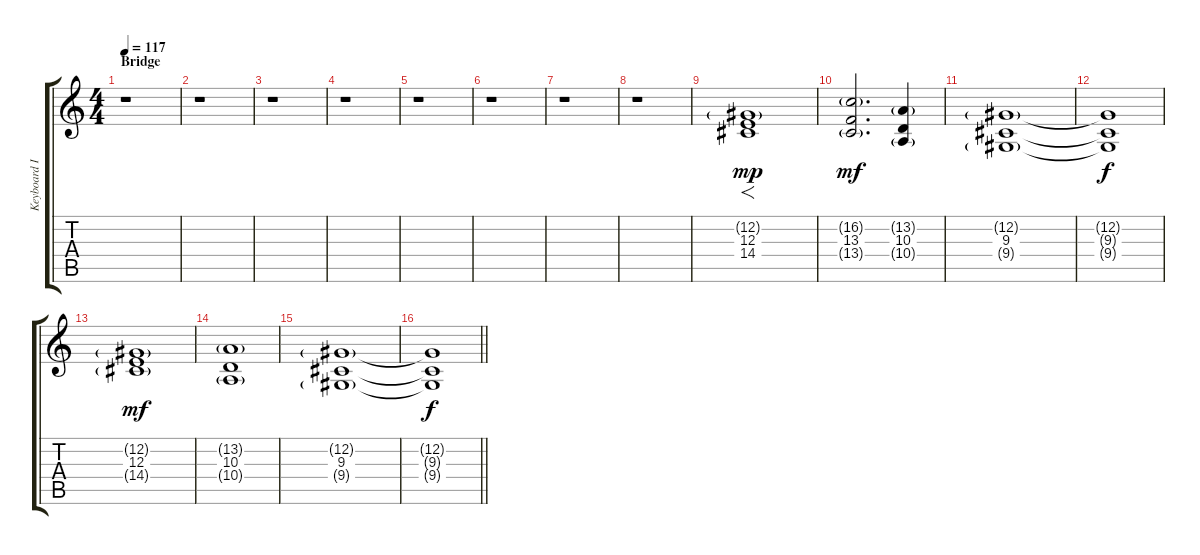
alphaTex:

\track ("Keyboard III" "Keyboard I") {instrument choiraahs}
\staff {score tabs}
\tuning (Db4 Ab3 E3 B2 Gb2 Db2) {hide}
\ts (4 4)
\section ("" "Bridge ")
\tempo 117
\clef g2
\ks c
r.1{dy mp} |
r.1 |
r.1 |
r.1 |
r.1 |
r.1 |
r.1 |
r.1 |
(12.2{g} 12.3 14.4).1{f volume 14 instrument stringensemble2} |
(16.2{g} 13.3 13.4{g}).2{d dy mf} (13.2{g} 10.3 10.4{g}).4 |
(12.2{g} 9.3 9.4{g}).1 |
(12.2{t} 9.3{t} 9.4{t}).1{dy f} |
(12.2{g} 12.3 14.4{g}).1{dy mf} |
(13.2{g} 10.3 10.4{g}).1 |
(12.2{g} 9.3 9.4{g}).1 |
\barLineRight lightlight
(12.2{t} 9.3{t} 9.4{t}).1{dy f}
